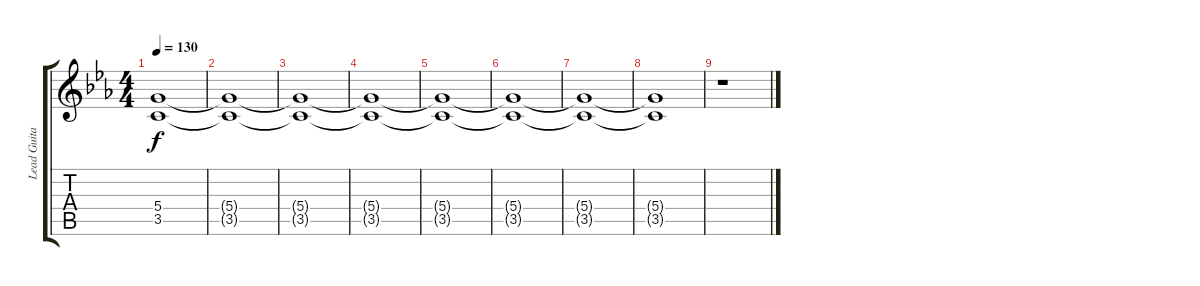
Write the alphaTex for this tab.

\track ("Lead Guitar" "Lead Guita") {instrument distortionguitar}
\staff {score tabs}
\tuning (E4 B3 G3 D3 A2 D2) {hide}
\ts (4 4)
\tempo 130
\clef g2
\ks cminor
(5.4{t} 3.5{t}).1{dy f} |
(5.4{t} 3.5{t}).1 |
(5.4{t} 3.5{t}).1 |
(5.4{t} 3.5{t}).1 |
(5.4{t} 3.5{t}).1 |
(5.4{t} 3.5{t}).1 |
(5.4{t} 3.5{t}).1 |
(5.4{t} 3.5{t}).1 |
r.1
